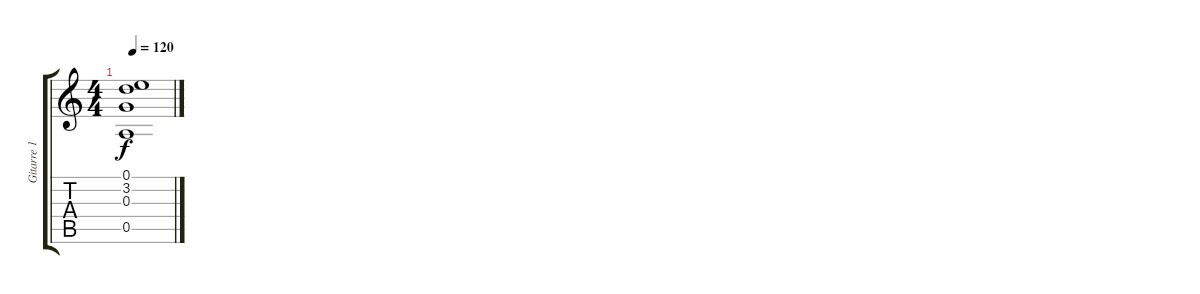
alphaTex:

\track ("Gitarre 1" "Gitarre 1") {instrument electricguitarjazz}
\staff {score tabs}
\tuning (E4 B3 G3 D3 A2 E2) {hide}
\ts (4 4)
\tempo 120
\clef g2
\ks c
(0.1 3.2 0.3 0.5).1{dy f}
